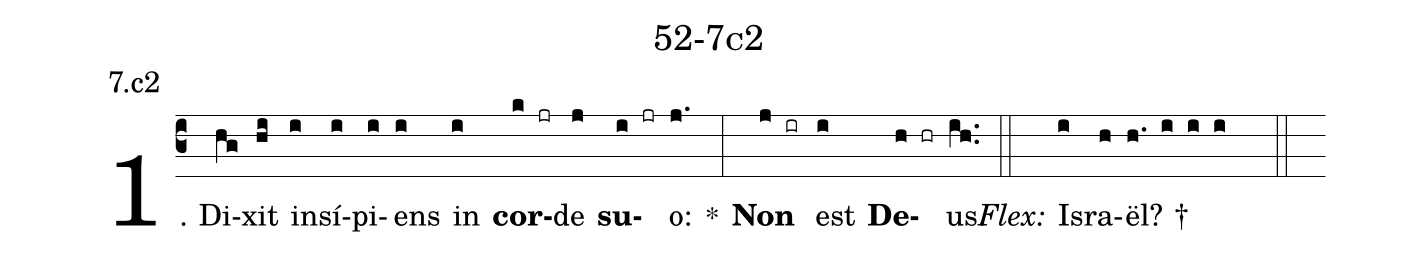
name: 52-7c2;
annotation: 7.c2;
%%
(c3)1. Di(hg)xit(hi) in(i)sí(i)pi(i)ens(i) in(i) <b>cor</b>(k jr)de(j) <b>su</b>(i jr)o:(j.) *(:) <b>Non</b>(j ir) est(i) <b>De</b>(h hr)us.(ih..) (::)
<i>Flex:</i>()  Is(i)ra(h)ël? †(h. i i i  ::)
